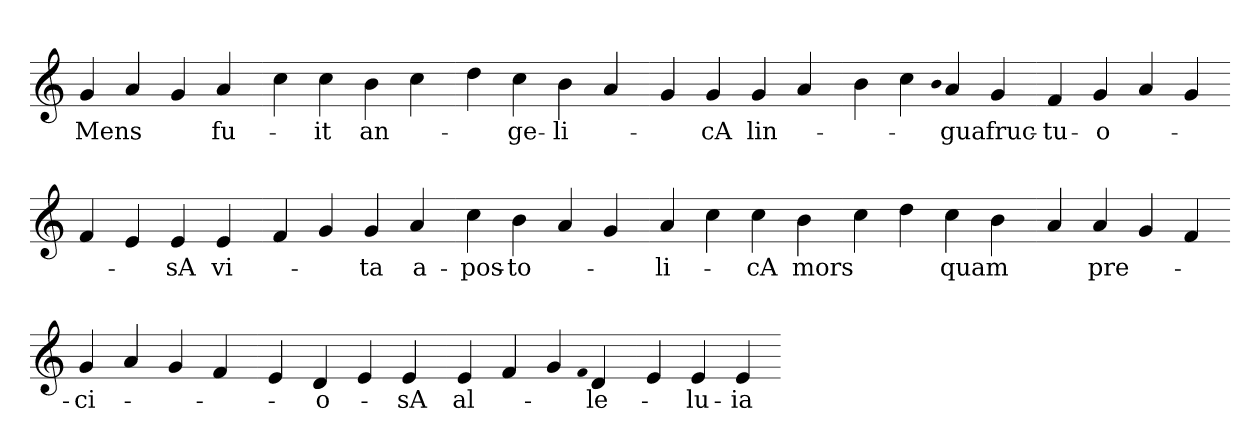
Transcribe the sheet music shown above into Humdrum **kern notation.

**kern	**text
*part1	*part1
*staff1	*staff1
*clefG2	*
=	=
4g	Mens
4a	.
4g	.
4a	fu-
=-	=-
4cc	.
4cc	it
4b	an-
4cc	.
=-	=-
4dd	.
4cc	ge-
4b	li-
4a	.
=-	=-
4g	.
4g	cA
4g	lin-
4a	.
=-	=-
4b	.
4cc	.
qb	.
4a	gua
4g	fruc-
=-	=-
4f	tu-
4g	o-
4a	.
4g	.
=-	=-
4f	.
4e	.
4e	sA
4e	vi-
=-	=-
4f	.
4g	.
4g	ta
4a	a-
=-	=-
4cc	pos-
4b	to-
4a	.
4g	.
=-	=-
4a	li-
4cc	.
4cc	cA
4b	mors
=-	=-
4cc	.
4dd	.
4cc	quam
4b	.
=-	=-
4a	.
4a	pre-
4g	.
4f	.
=-	=-
4g	ci-
4a	.
4g	.
4f	.
=-	=-
4e	.
4d	o-
4e	.
4e	sA
=-	=-
4e	al-
4f	.
4g	.
qf	.
4d	le-
=-	=-
4e	.
4e	lu-
4e	ia
=-	=-
*-	*-
